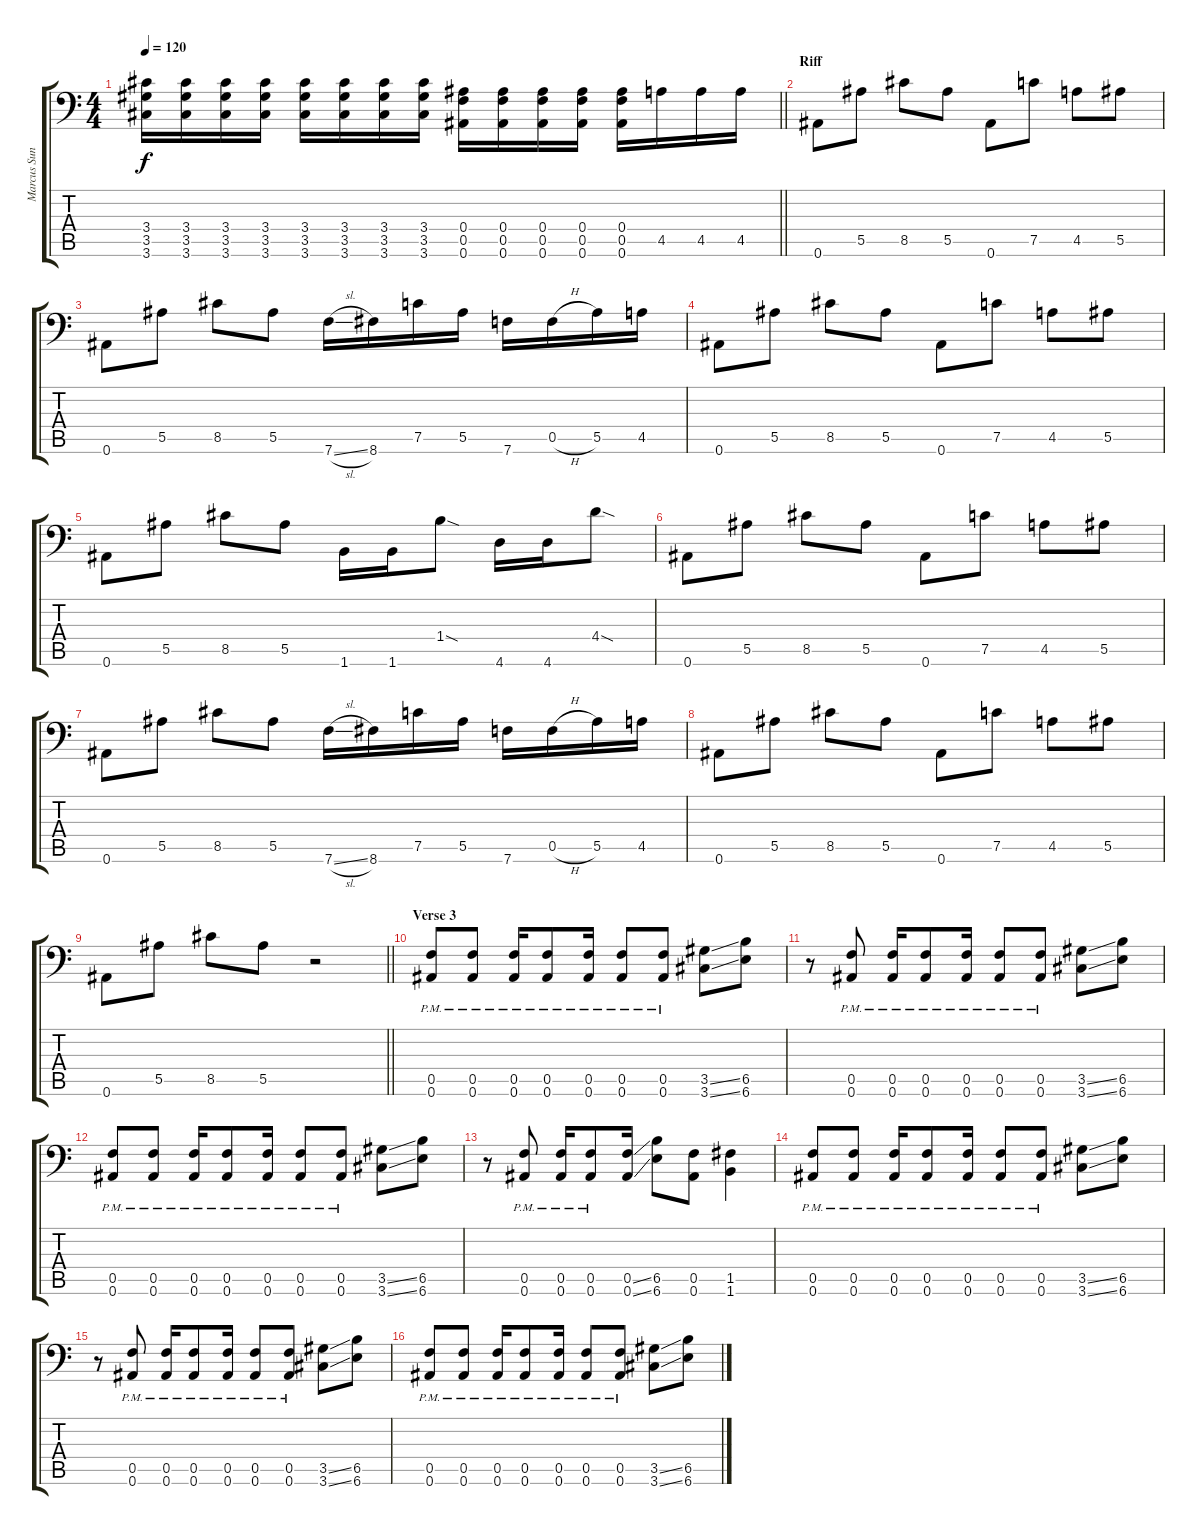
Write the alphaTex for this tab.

\track ("Marcus Sunesson" "Marcus Sun") {instrument distortionguitar}
\staff {score tabs}
\tuning (C4 G3 Eb3 Bb2 F2 Bb1) {hide}
\ts (4 4)
\tempo 120
\clef f4
\barLineRight lightlight
\ks c
(3.4 3.5 3.6).16{dy f} (3.4 3.5 3.6).16 (3.4 3.5 3.6).16 (3.4 3.5 3.6).16 (3.4 3.5 3.6).16 (3.4 3.5 3.6).16 (3.4 3.5 3.6).16 (3.4 3.5 3.6).16 (0.4 0.5 0.6).16 (0.4 0.5 0.6).16 (0.4 0.5 0.6).16 (0.4 0.5 0.6).16 (0.4 0.5 0.6).16 4.5.16 4.5.16 4.5.16 |
\section ("" "Riff")
0.6.8 5.5.8 8.5.8 5.5.8 0.6.8 7.5.8 4.5.8 5.5.8 |
0.6.8 5.5.8 8.5.8 5.5.8 7.6{sl}.16 8.6.16 7.5.16 5.5.16 7.6.16 0.5{h}.16 5.5.16 4.5.16 |
0.6.8 5.5.8 8.5.8 5.5.8 0.6.8 7.5.8 4.5.8 5.5.8 |
0.6.8 5.5.8 8.5.8 5.5.8 1.6.16 1.6.16 1.4{sod}.8 4.6.16 4.6.16 4.4{sod}.8 |
0.6.8 5.5.8 8.5.8 5.5.8 0.6.8 7.5.8 4.5.8 5.5.8 |
0.6.8 5.5.8 8.5.8 5.5.8 7.6{sl}.16 8.6.16 7.5.16 5.5.16 7.6.16 0.5{h}.16 5.5.16 4.5.16 |
0.6.8 5.5.8 8.5.8 5.5.8 0.6.8 7.5.8 4.5.8 5.5.8 |
\barLineRight lightlight
0.6.8 5.5.8 8.5.8 5.5.8 r.2 |
\section ("" "Verse 3")
(0.5{pm} 0.6{pm}).8 (0.5{pm} 0.6{pm}).8 (0.5{pm} 0.6{pm}).16 (0.5{pm} 0.6{pm}).8 (0.5{pm} 0.6{pm}).16 (0.5{pm} 0.6{pm}).8 (0.5{pm} 0.6{pm}).8 (3.5{ss} 3.6{ss}).8 (6.5 6.6).8 |
r.8 (0.5{pm} 0.6{pm}).8 (0.5{pm} 0.6{pm}).16 (0.5{pm} 0.6{pm}).8 (0.5{pm} 0.6{pm}).16 (0.5{pm} 0.6{pm}).8 (0.5{pm} 0.6{pm}).8 (3.5{ss} 3.6{ss}).8 (6.5 6.6).8 |
(0.5{pm} 0.6{pm}).8 (0.5{pm} 0.6{pm}).8 (0.5{pm} 0.6{pm}).16 (0.5{pm} 0.6{pm}).8 (0.5{pm} 0.6{pm}).16 (0.5{pm} 0.6{pm}).8 (0.5{pm} 0.6{pm}).8 (3.5{ss} 3.6{ss}).8 (6.5 6.6).8 |
r.8 (0.5{pm} 0.6{pm}).8 (0.5{pm} 0.6{pm}).16 (0.5{pm} 0.6{pm}).8 (0.5{ss} 0.6{ss}).16 (6.5 6.6).8 (0.5 0.6).8 (1.5 1.6).4 |
(0.5{pm} 0.6{pm}).8 (0.5{pm} 0.6{pm}).8 (0.5{pm} 0.6{pm}).16 (0.5{pm} 0.6{pm}).8 (0.5{pm} 0.6{pm}).16 (0.5{pm} 0.6{pm}).8 (0.5{pm} 0.6{pm}).8 (3.5{ss} 3.6{ss}).8 (6.5 6.6).8 |
r.8 (0.5{pm} 0.6{pm}).8 (0.5{pm} 0.6{pm}).16 (0.5{pm} 0.6{pm}).8 (0.5{pm} 0.6{pm}).16 (0.5{pm} 0.6{pm}).8 (0.5{pm} 0.6{pm}).8 (3.5{ss} 3.6{ss}).8 (6.5 6.6).8 |
(0.5{pm} 0.6{pm}).8 (0.5{pm} 0.6{pm}).8 (0.5{pm} 0.6{pm}).16 (0.5{pm} 0.6{pm}).8 (0.5{pm} 0.6{pm}).16 (0.5{pm} 0.6{pm}).8 (0.5{pm} 0.6{pm}).8 (3.5{ss} 3.6{ss}).8 (6.5 6.6).8
